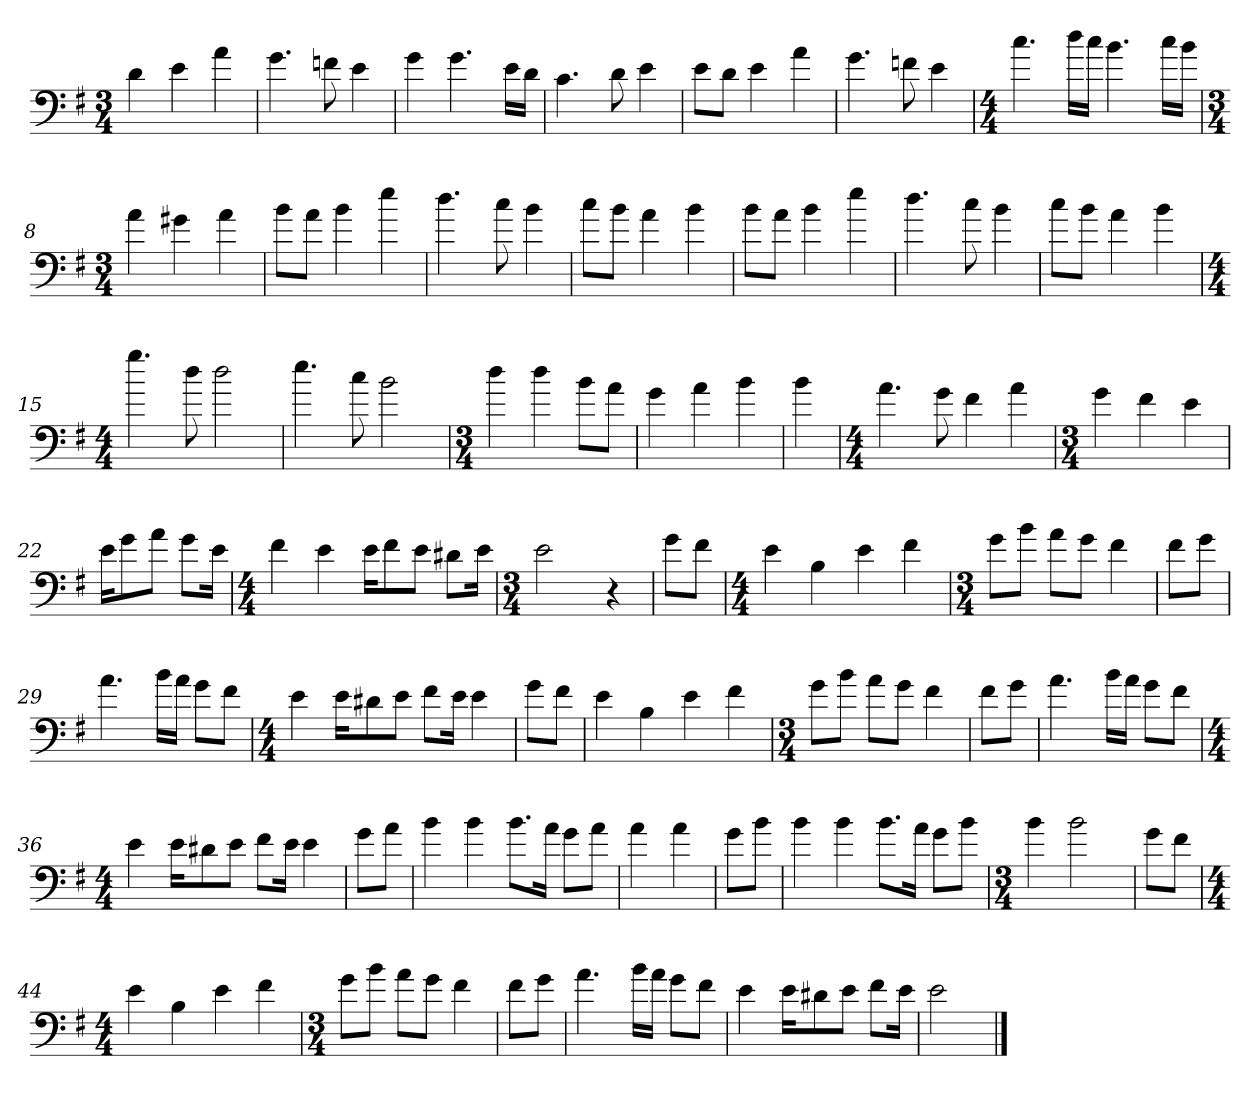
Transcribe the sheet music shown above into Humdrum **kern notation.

**kern
*part1
*staff1
*clefF4
*k[f#]
*e:
*M3/4
=
4d
4e
4a
=2
4.g
8fn
4e
=3
4g
4.g
16e\LL
16d\JJ
=4
4.c
8d
4e
=5
8e\L
8d\J
4e
4a
=6
4.g
8fn
4e
=7
*M4/4
4.cc
16dd\LL
16cc\JJ
4.b
16cc\LL
16b\JJ
=8
*M3/4
4a
4g#X
4a
=9
8b\L
8a\J
4b
4ee
=10
4.dd
8cc
4b
=11
8cc\L
8b\J
4a
4b
=12
8b\L
8a\J
4b
4ee
=13
4.dd
8cc
4b
=14
8cc\L
8b\J
4a
4b
=15
*M4/4
4.gg
8dd
2dd
=16
4.ee
8cc
2b
=17
*M3/4
4dd
4dd
8b\L
8a\J
=18
4g
4a
4b
=19
4b
=20
*M4/4
4.a
8g
4f#
4a
=21
*M3/4
4g
4f#
4e
=22
16e\KL
8g\
8a\J
8g\L
16e\Jk
=23
*M4/4
4f#
4e
16e\KL
8f#\
8e\J
8d#X\L
16e\Jk
=24
*M3/4
2e
4r
=25
8g\L
8f#\J
=26
*M4/4
4e
4B
4e
4f#
=27
*M3/4
8g\L
8b\J
8a\L
8g\J
4f#
=28
8f#\L
8g\J
=29
4.a
16b\LL
16a\JJ
8g\L
8f#\J
=30
*M4/4
4e
16e\KL
8d#X\
8e\J
8f#\L
16e\Jk
4e
=31
8g\L
8f#\J
=32
4e
4B
4e
4f#
=33
*M3/4
8g\L
8b\J
8a\L
8g\J
4f#
=34
8f#\L
8g\J
=35
4.a
16b\LL
16a\JJ
8g\L
8f#\J
=36
*M4/4
4e
16e\KL
8d#X\
8e\J
8f#\L
16e\Jk
4e
=37
8g\L
8a\J
=38
4b
4b
8.b\L
16a\Jk
8g\L
8a\J
=39
4a
4a
=40
8g\L
8b\J
=41
4b
4b
8.b\L
16a\Jk
8g\L
8b\J
=42
*M3/4
4b
2b
=43
8g\L
8f#\J
=44
*M4/4
4e
4B
4e
4f#
=45
*M3/4
8g\L
8b\J
8a\L
8g\J
4f#
=46
8f#\L
8g\J
=47
4.a
16b\LL
16a\JJ
8g\L
8f#\J
=48
4e
16e\KL
8d#X\
8e\J
8f#\L
16e\Jk
=49y
2e
==
*-
